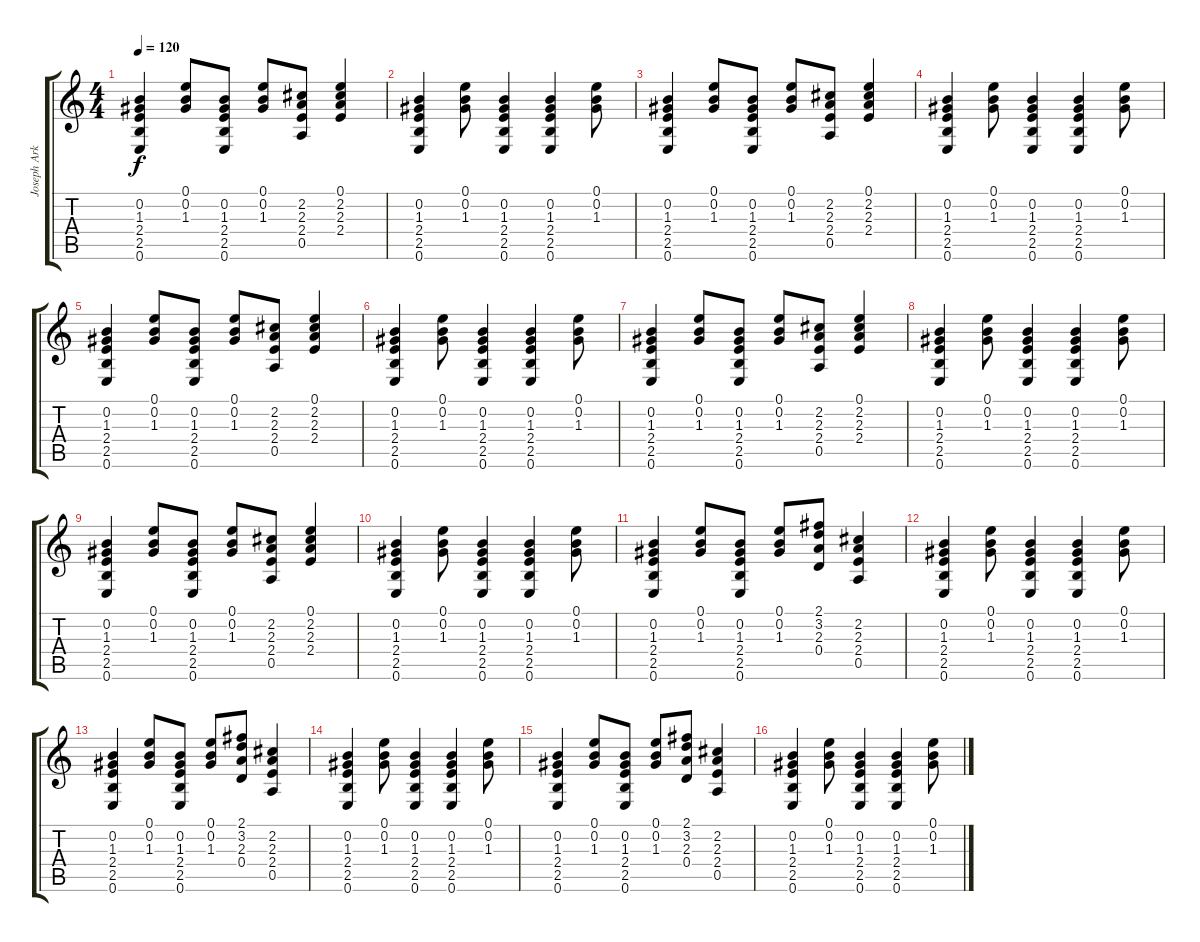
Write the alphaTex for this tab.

\track ("Joseph Arkansas" "Joseph Ark") {instrument acousticguitarsteel}
\staff {score tabs}
\tuning (E4 B3 G3 D3 A2 E2) {hide}
\ts (4 4)
\tempo 120
\clef g2
\ks c
(0.2 1.3 2.4 2.5 0.6).4{dy f} (0.1 0.2 1.3).8 (0.2 1.3 2.4 2.5 0.6).8 (0.1 0.2 1.3).8 (2.2 2.3 2.4 0.5).8 (0.1 2.2 2.3 2.4).4 |
(0.2 1.3 2.4 2.5 0.6).4 (0.1 0.2 1.3).8 (0.2 1.3 2.4 2.5 0.6).4 (0.2 1.3 2.4 2.5 0.6).4 (0.1 0.2 1.3).8 |
(0.2 1.3 2.4 2.5 0.6).4 (0.1 0.2 1.3).8 (0.2 1.3 2.4 2.5 0.6).8 (0.1 0.2 1.3).8 (2.2 2.3 2.4 0.5).8 (0.1 2.2 2.3 2.4).4 |
(0.2 1.3 2.4 2.5 0.6).4 (0.1 0.2 1.3).8 (0.2 1.3 2.4 2.5 0.6).4 (0.2 1.3 2.4 2.5 0.6).4 (0.1 0.2 1.3).8 |
(0.2 1.3 2.4 2.5 0.6).4 (0.1 0.2 1.3).8 (0.2 1.3 2.4 2.5 0.6).8 (0.1 0.2 1.3).8 (2.2 2.3 2.4 0.5).8 (0.1 2.2 2.3 2.4).4 |
(0.2 1.3 2.4 2.5 0.6).4{volume 13} (0.1 0.2 1.3).8 (0.2 1.3 2.4 2.5 0.6).4 (0.2 1.3 2.4 2.5 0.6).4 (0.1 0.2 1.3).8 |
(0.2 1.3 2.4 2.5 0.6).4 (0.1 0.2 1.3).8 (0.2 1.3 2.4 2.5 0.6).8 (0.1 0.2 1.3).8 (2.2 2.3 2.4 0.5).8 (0.1 2.2 2.3 2.4).4 |
(0.2 1.3 2.4 2.5 0.6).4{volume 12} (0.1 0.2 1.3).8 (0.2 1.3 2.4 2.5 0.6).4 (0.2 1.3 2.4 2.5 0.6).4 (0.1 0.2 1.3).8 |
(0.2 1.3 2.4 2.5 0.6).4 (0.1 0.2 1.3).8 (0.2 1.3 2.4 2.5 0.6).8 (0.1 0.2 1.3).8 (2.2 2.3 2.4 0.5).8 (0.1 2.2 2.3 2.4).4 |
(0.2 1.3 2.4 2.5 0.6).4{volume 11} (0.1 0.2 1.3).8 (0.2 1.3 2.4 2.5 0.6).4 (0.2 1.3 2.4 2.5 0.6).4 (0.1 0.2 1.3).8 |
(0.2 1.3 2.4 2.5 0.6).4 (0.1 0.2 1.3).8 (0.2 1.3 2.4 2.5 0.6).8 (0.1 0.2 1.3).8 (2.1 3.2 2.3 0.4).8 (2.2 2.3 2.4 0.5).4 |
(0.2 1.3 2.4 2.5 0.6).4{volume 10} (0.1 0.2 1.3).8 (0.2 1.3 2.4 2.5 0.6).4 (0.2 1.3 2.4 2.5 0.6).4 (0.1 0.2 1.3).8 |
(0.2 1.3 2.4 2.5 0.6).4 (0.1 0.2 1.3).8 (0.2 1.3 2.4 2.5 0.6).8 (0.1 0.2 1.3).8 (2.1 3.2 2.3 0.4).8 (2.2 2.3 2.4 0.5).4 |
(0.2 1.3 2.4 2.5 0.6).4{volume 9} (0.1 0.2 1.3).8 (0.2 1.3 2.4 2.5 0.6).4 (0.2 1.3 2.4 2.5 0.6).4 (0.1 0.2 1.3).8 |
(0.2 1.3 2.4 2.5 0.6).4 (0.1 0.2 1.3).8 (0.2 1.3 2.4 2.5 0.6).8 (0.1 0.2 1.3).8 (2.1 3.2 2.3 0.4).8 (2.2 2.3 2.4 0.5).4 |
(0.2 1.3 2.4 2.5 0.6).4{volume 8} (0.1 0.2 1.3).8 (0.2 1.3 2.4 2.5 0.6).4 (0.2 1.3 2.4 2.5 0.6).4 (0.1 0.2 1.3).8
